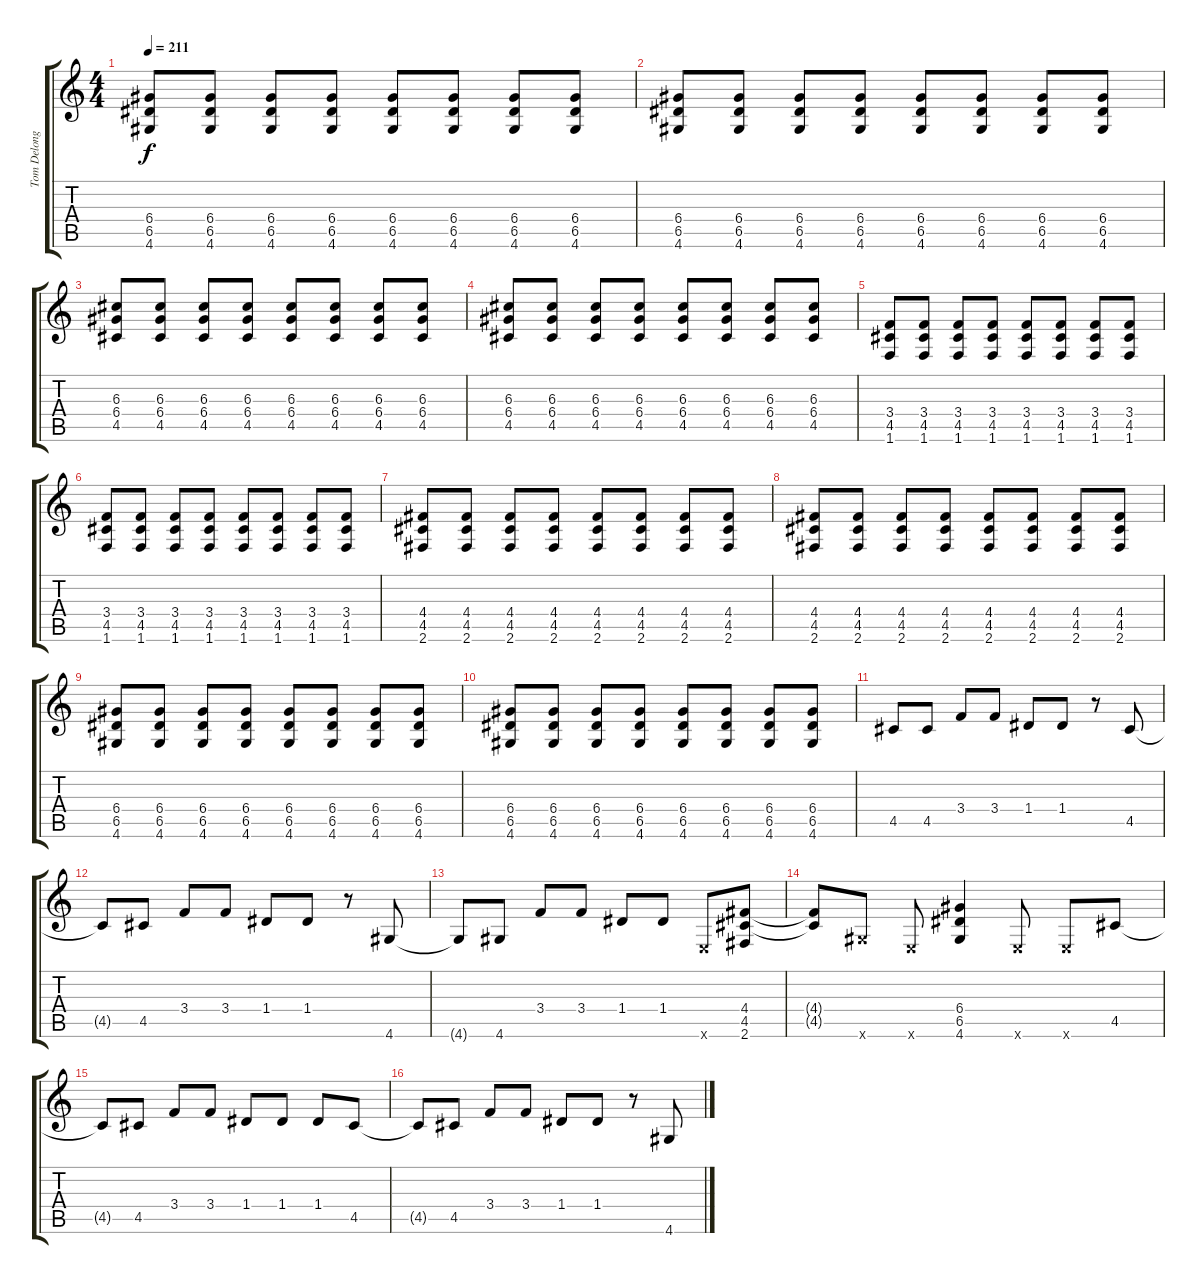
\track ("Tom Delonge (Guitar 1)" "Tom Delong") {instrument overdrivenguitar}
\staff {score tabs}
\tuning (E4 B3 G3 D3 A2 E2) {hide}
\ts (4 4)
\tempo 211
\clef g2
\ks c
(6.4 6.5 4.6).8{dy f} (6.4 6.5 4.6).8 (6.4 6.5 4.6).8 (6.4 6.5 4.6).8 (6.4 6.5 4.6).8 (6.4 6.5 4.6).8 (6.4 6.5 4.6).8 (6.4 6.5 4.6).8 |
(6.4 6.5 4.6).8 (6.4 6.5 4.6).8 (6.4 6.5 4.6).8 (6.4 6.5 4.6).8 (6.4 6.5 4.6).8 (6.4 6.5 4.6).8 (6.4 6.5 4.6).8 (6.4 6.5 4.6).8 |
(6.3 6.4 4.5).8 (6.3 6.4 4.5).8 (6.3 6.4 4.5).8 (6.3 6.4 4.5).8 (6.3 6.4 4.5).8 (6.3 6.4 4.5).8 (6.3 6.4 4.5).8 (6.3 6.4 4.5).8 |
(6.3 6.4 4.5).8 (6.3 6.4 4.5).8 (6.3 6.4 4.5).8 (6.3 6.4 4.5).8 (6.3 6.4 4.5).8 (6.3 6.4 4.5).8 (6.3 6.4 4.5).8 (6.3 6.4 4.5).8 |
(3.4 4.5 1.6).8 (3.4 4.5 1.6).8 (3.4 4.5 1.6).8 (3.4 4.5 1.6).8 (3.4 4.5 1.6).8 (3.4 4.5 1.6).8 (3.4 4.5 1.6).8 (3.4 4.5 1.6).8 |
(3.4 4.5 1.6).8 (3.4 4.5 1.6).8 (3.4 4.5 1.6).8 (3.4 4.5 1.6).8 (3.4 4.5 1.6).8 (3.4 4.5 1.6).8 (3.4 4.5 1.6).8 (3.4 4.5 1.6).8 |
(4.4 4.5 2.6).8 (4.4 4.5 2.6).8 (4.4 4.5 2.6).8 (4.4 4.5 2.6).8 (4.4 4.5 2.6).8 (4.4 4.5 2.6).8 (4.4 4.5 2.6).8 (4.4 4.5 2.6).8 |
(4.4 4.5 2.6).8 (4.4 4.5 2.6).8 (4.4 4.5 2.6).8 (4.4 4.5 2.6).8 (4.4 4.5 2.6).8 (4.4 4.5 2.6).8 (4.4 4.5 2.6).8 (4.4 4.5 2.6).8 |
(6.4 6.5 4.6).8 (6.4 6.5 4.6).8 (6.4 6.5 4.6).8 (6.4 6.5 4.6).8 (6.4 6.5 4.6).8 (6.4 6.5 4.6).8 (6.4 6.5 4.6).8 (6.4 6.5 4.6).8 |
(6.4 6.5 4.6).8 (6.4 6.5 4.6).8 (6.4 6.5 4.6).8 (6.4 6.5 4.6).8 (6.4 6.5 4.6).8 (6.4 6.5 4.6).8 (6.4 6.5 4.6).8 (6.4 6.5 4.6).8 |
4.5.8 4.5.8 3.4.8 3.4.8 1.4.8 1.4.8 r.8 4.5.8 |
4.5{t}.8 4.5.8 3.4.8 3.4.8 1.4.8 1.4.8 r.8 4.6.8 |
4.6{t}.8 4.6.8 3.4.8 3.4.8 1.4.8 1.4.8 0.6{x}.8 (4.4 4.5 2.6).8 |
(4.4{t} 4.5{t}).8 4.6{x}.8 0.6{x}.8 (6.4 6.5 4.6).4 0.6{x}.8 0.6{x}.8 4.5.8 |
4.5{t}.8 4.5.8 3.4.8 3.4.8 1.4.8 1.4.8 1.4.8 4.5.8 |
4.5{t}.8 4.5.8 3.4.8 3.4.8 1.4.8 1.4.8 r.8 4.6.8
